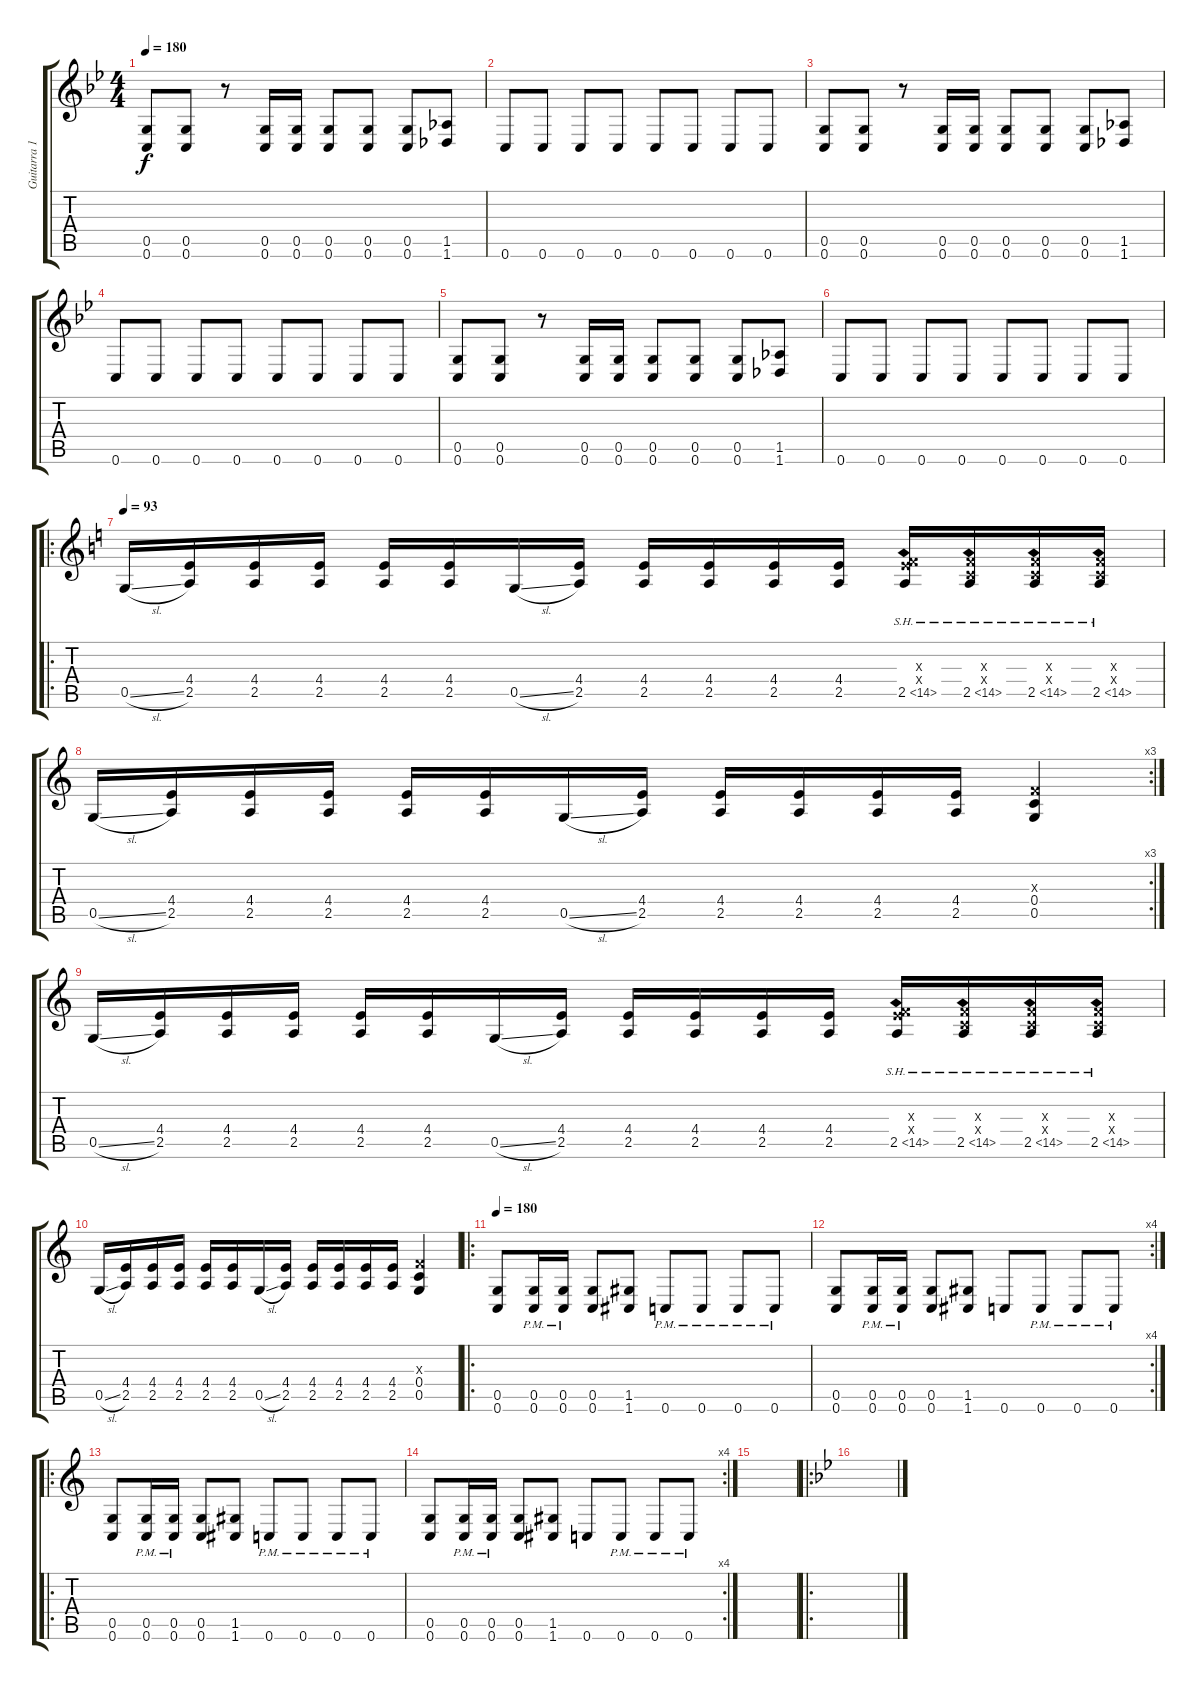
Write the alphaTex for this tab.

\track ("Guitarra 1" "Guitarra 1") {instrument distortionguitar}
\staff {score tabs}
\tuning (D4 A3 F3 C3 G2 C2) {hide}
\ts (4 4)
\tempo 180
\clef g2
\ks bb
(0.5 0.6).8{dy f} (0.5 0.6).8 r.8 (0.5 0.6).16 (0.5 0.6).16 (0.5 0.6).8 (0.5 0.6).8 (0.5 0.6).8 (1.5 1.6).8 |
0.6.8 0.6.8 0.6.8 0.6.8 0.6.8 0.6.8 0.6.8 0.6.8 |
(0.5 0.6).8 (0.5 0.6).8 r.8 (0.5 0.6).16 (0.5 0.6).16 (0.5 0.6).8 (0.5 0.6).8 (0.5 0.6).8 (1.5 1.6).8 |
0.6.8 0.6.8 0.6.8 0.6.8 0.6.8 0.6.8 0.6.8 0.6.8 |
(0.5 0.6).8 (0.5 0.6).8 r.8 (0.5 0.6).16 (0.5 0.6).16 (0.5 0.6).8 (0.5 0.6).8 (0.5 0.6).8 (1.5 1.6).8 |
0.6.8 0.6.8 0.6.8 0.6.8 0.6.8 0.6.8 0.6.8 0.6.8 |
\ro
\tempo 93
\ks c
0.5{sl}.16 (4.4 2.5).16 (4.4 2.5).16 (4.4 2.5).16 (4.4 2.5).16 (4.4 2.5).16 0.5{sl}.16 (4.4 2.5).16 (4.4 2.5).16 (4.4 2.5).16 (4.4 2.5).16 (4.4 2.5).16 (0.3{x} 4.4{x} 2.5{sh 12}).16 (0.3{x} 0.4{x} 2.5{sh 12}).16 (0.3{x} 0.4{x} 2.5{sh 12}).16 (0.3{x} 0.4{x} 2.5{sh 12}).16 |
\rc 3
0.5{sl}.16 (4.4 2.5).16 (4.4 2.5).16 (4.4 2.5).16 (4.4 2.5).16 (4.4 2.5).16 0.5{sl}.16 (4.4 2.5).16 (4.4 2.5).16 (4.4 2.5).16 (4.4 2.5).16 (4.4 2.5).16 (0.3{x} 0.4 0.5).4 |
0.5{sl}.16 (4.4 2.5).16 (4.4 2.5).16 (4.4 2.5).16 (4.4 2.5).16 (4.4 2.5).16 0.5{sl}.16 (4.4 2.5).16 (4.4 2.5).16 (4.4 2.5).16 (4.4 2.5).16 (4.4 2.5).16 (0.3{x} 4.4{x} 2.5{sh 12}).16 (0.3{x} 0.4{x} 2.5{sh 12}).16 (0.3{x} 0.4{x} 2.5{sh 12}).16 (0.3{x} 0.4{x} 2.5{sh 12}).16 |
0.5{sl}.16 (4.4 2.5).16 (4.4 2.5).16 (4.4 2.5).16 (4.4 2.5).16 (4.4 2.5).16 0.5{sl}.16 (4.4 2.5).16 (4.4 2.5).16 (4.4 2.5).16 (4.4 2.5).16 (4.4 2.5).16 (0.3{x} 0.4 0.5).4 |
\ro
\tempo 180
(0.5 0.6).8 (0.5{pm} 0.6{pm}).16 (0.5{pm} 0.6{pm}).16 (0.5 0.6).8 (1.5 1.6).8 0.6{pm}.8 0.6{pm}.8 0.6{pm}.8 0.6{pm}.8 |
\rc 4
(0.5 0.6).8 (0.5{pm} 0.6{pm}).16 (0.5{pm} 0.6{pm}).16 (0.5 0.6).8 (1.5 1.6).8 0.6.8 0.6{pm}.8 0.6{pm}.8 0.6{pm}.8 |
\ro
(0.5 0.6).8 (0.5{pm} 0.6{pm}).16 (0.5{pm} 0.6{pm}).16 (0.5 0.6).8 (1.5 1.6).8 0.6{pm}.8 0.6{pm}.8 0.6{pm}.8 0.6{pm}.8 |
\rc 4
(0.5 0.6).8 (0.5{pm} 0.6{pm}).16 (0.5{pm} 0.6{pm}).16 (0.5 0.6).8 (1.5 1.6).8 0.6.8 0.6{pm}.8 0.6{pm}.8 0.6{pm}.8 |
|
\ro
\ks bb
